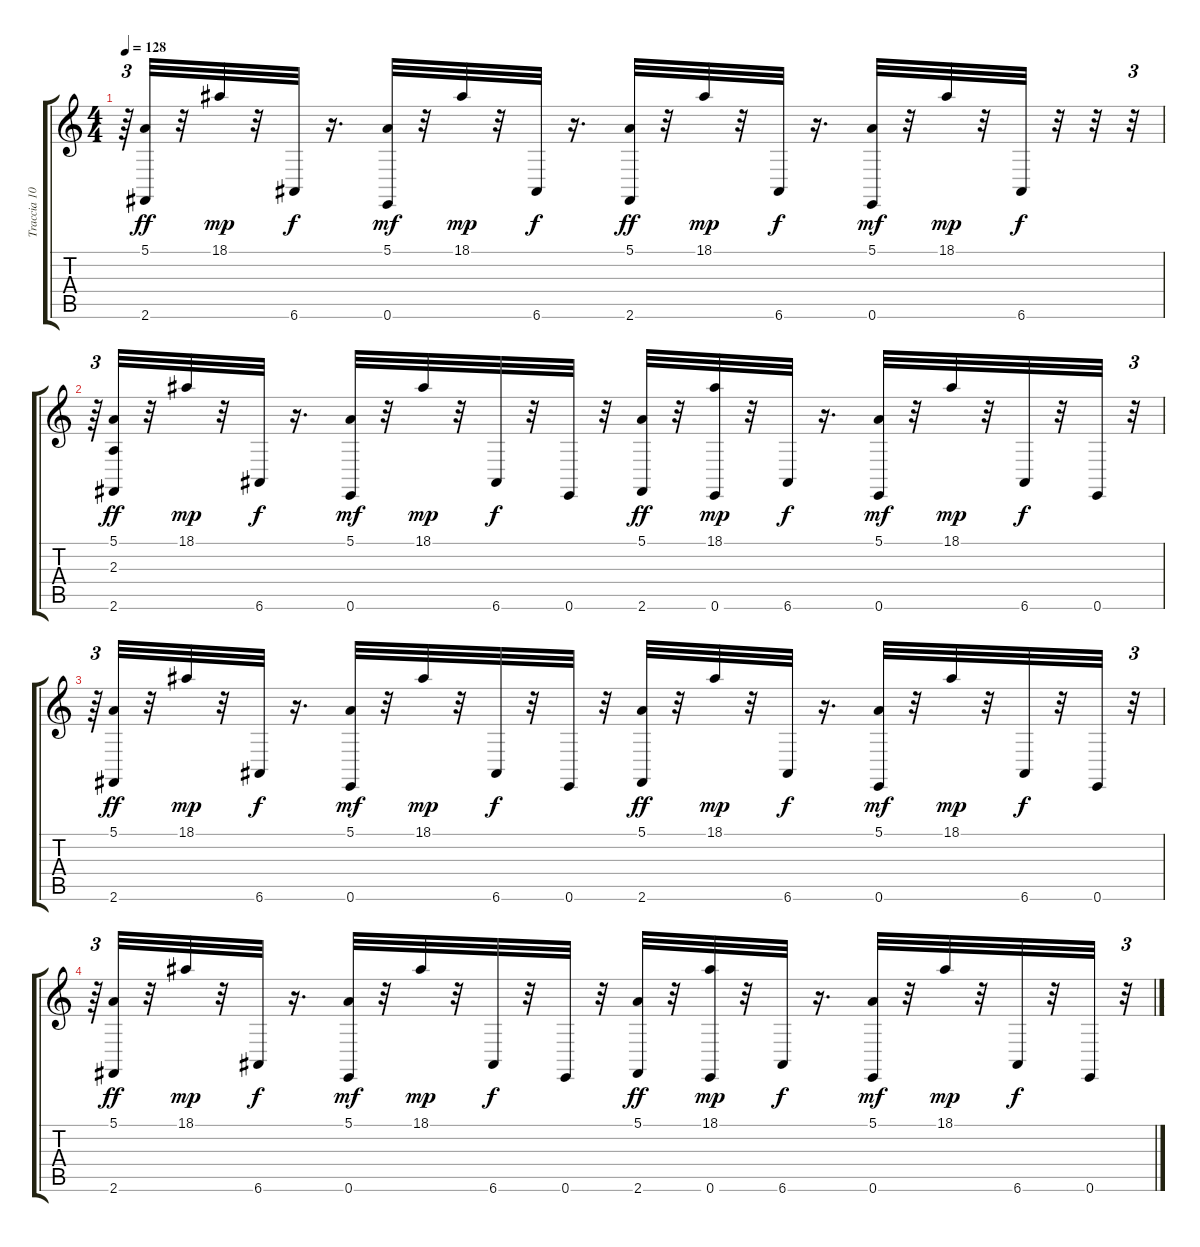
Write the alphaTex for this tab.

\track ("Traccia 10" "Traccia 10") {instrument acousticgrandpiano}
\staff {score tabs}
\tuning (E4 B3 G3 D3 A2 E2) {hide}
\ts (4 4)
\tempo 128
\clef g2
\ks c
r.64{tu (3 2) dy f} (5.1 2.6).32{dy ff} r.32 18.1.32{dy mp} r.32 6.6.32{dy f} r.16{d} (5.1 0.6).32{dy mf} r.32 18.1.32{dy mp} r.32 6.6.32{dy f} r.16{d} (5.1 2.6).32{dy ff} r.32 18.1.32{dy mp} r.32 6.6.32{dy f} r.16{d} (5.1 0.6).32{dy mf} r.32 18.1.32{dy mp} r.32 6.6.32{dy f} r.32 r.32 r.32{tu (3 2)} |
r.64{tu (3 2)} (5.1 2.3 2.6).32{dy ff} r.32 18.1.32{dy mp} r.32 6.6.32{dy f} r.16{d} (5.1 0.6).32{dy mf} r.32 18.1.32{dy mp} r.32 6.6.32{dy f} r.32 0.6.32 r.32 (5.1 2.6).32{dy ff} r.32 (18.1 0.6).32{dy mp} r.32 6.6.32{dy f} r.16{d} (5.1 0.6).32{dy mf} r.32 18.1.32{dy mp} r.32 6.6.32{dy f} r.32 0.6.32 r.32{tu (3 2)} |
r.64{tu (3 2)} (5.1 2.6).32{dy ff} r.32 18.1.32{dy mp} r.32 6.6.32{dy f} r.16{d} (5.1 0.6).32{dy mf} r.32 18.1.32{dy mp} r.32 6.6.32{dy f} r.32 0.6.32 r.32 (5.1 2.6).32{dy ff} r.32 18.1.32{dy mp} r.32 6.6.32{dy f} r.16{d} (5.1 0.6).32{dy mf} r.32 18.1.32{dy mp} r.32 6.6.32{dy f} r.32 0.6.32 r.32{tu (3 2)} |
r.64{tu (3 2)} (5.1 2.6).32{dy ff} r.32 18.1.32{dy mp} r.32 6.6.32{dy f} r.16{d} (5.1 0.6).32{dy mf} r.32 18.1.32{dy mp} r.32 6.6.32{dy f} r.32 0.6.32 r.32 (5.1 2.6).32{dy ff} r.32 (18.1 0.6).32{dy mp} r.32 6.6.32{dy f} r.16{d} (5.1 0.6).32{dy mf} r.32 18.1.32{dy mp} r.32 6.6.32{dy f} r.32 0.6.32 r.32{tu (3 2)}
